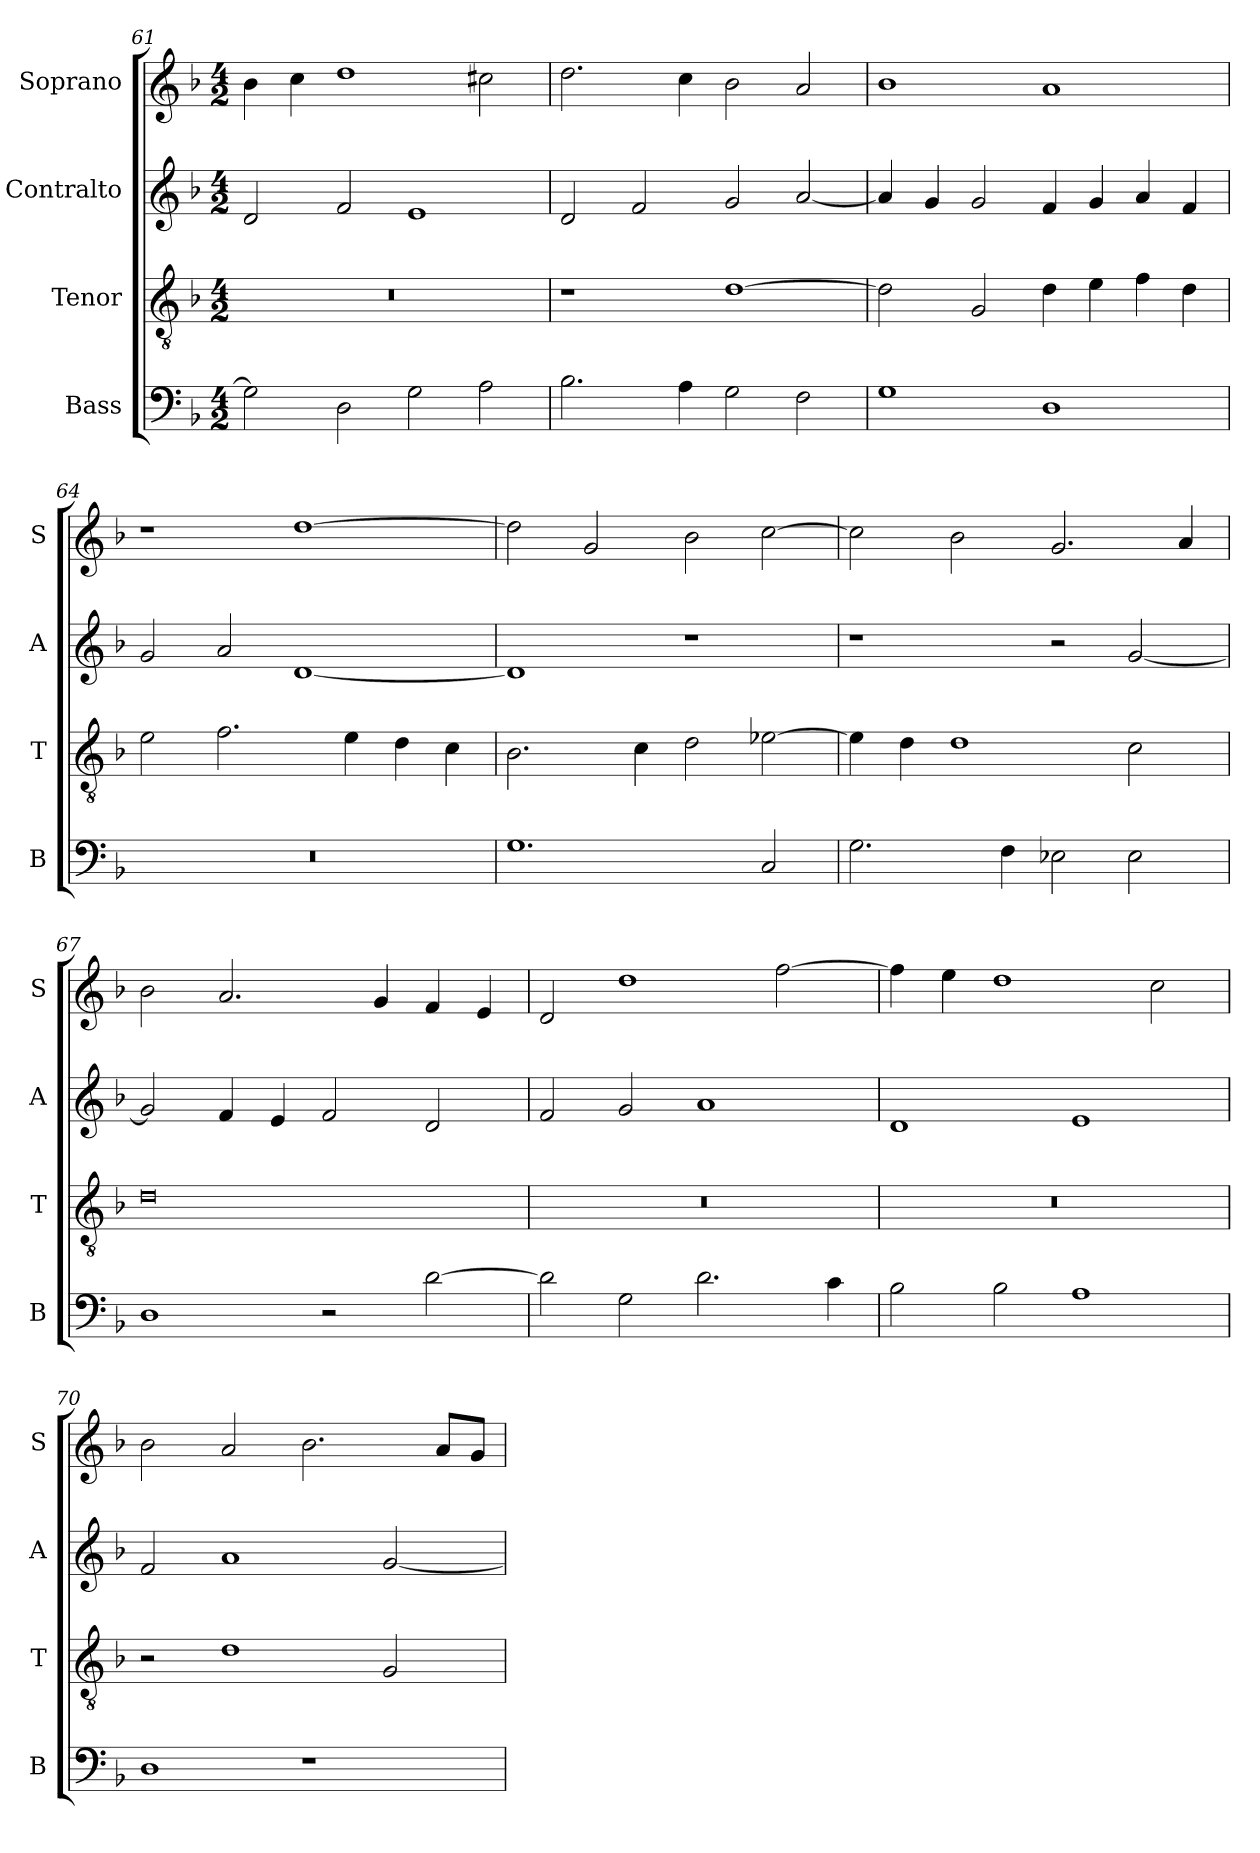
**kern	**kern	**kern	**kern
*part4	*part3	*part2	*part1
*staff4	*staff3	*staff2	*staff1
*I"Bass	*I"Tenor	*I"Contralto	*I"Soprano
*I'B	*I'T	*I'A	*I'S
*clefF4	*clefGv2	*clefG2	*clefG2
*k[b-]	*k[b-]	*k[b-]	*k[b-]
*G:dor	*G:dor	*G:dor	*G:dor
*M4/2	*M4/2	*M4/2	*M4/2
=61	=61	=61	=61
2G]	0r	2d	4b-
.	.	.	4cc
2D	.	2f	1dd
2G	.	1e	.
2A	.	.	2cc#X
=62	=62	=62	=62
2.B-	1r	2d	2.dd
.	.	2f	.
4A	.	.	4cc
2G	[1d	2g	2b-
2F	.	[2a	2a
=63	=63	=63	=63
1G	2d]	4a]	1b-
.	.	4g	.
.	2G	2g	.
1D	4d	4f	1a
.	4e	4g	.
.	4f	4a	.
.	4d	4f	.
=64	=64	=64	=64
0r	2e	2g	1r
.	2.f	2a	.
.	.	[1d	[1dd
.	4e	.	.
.	4d	.	.
.	4c	.	.
=65	=65	=65	=65
1.G	2.B-	1d]	2dd]
.	.	.	2g
.	4c	.	.
.	2d	1r	2b-
2C	[2e-X	.	[2cc
=66	=66	=66	=66
2.G	4e-]	1r	2cc]
.	4d	.	.
.	1d	.	2b-
4F	.	.	.
2E-X	.	2r	2.g
2E-	2c	[2g	.
.	.	.	4a
=67	=67	=67	=67
1D	0d	2g]	2b-
.	.	4f	2.a
.	.	4e	.
2r	.	2f	.
.	.	.	4g
[2d	.	2d	4f
.	.	.	4e
=68	=68	=68	=68
2d]	0r	2f	2d
2G	.	2g	1dd
2.d	.	1a	.
.	.	.	[2ff
4c	.	.	.
=69	=69	=69	=69
2B-	0r	1d	4ff]
.	.	.	4ee
2B-	.	.	1dd
1A	.	1e	.
.	.	.	2cc
=70	=70	=70	=70
1D	2r	2f	2b-
.	1d	1a	2a
1r	.	.	2.b-
.	2G	[2g	.
.	.	.	8a/L
.	.	.	8g/J
=	=	=	=
*-	*-	*-	*-
